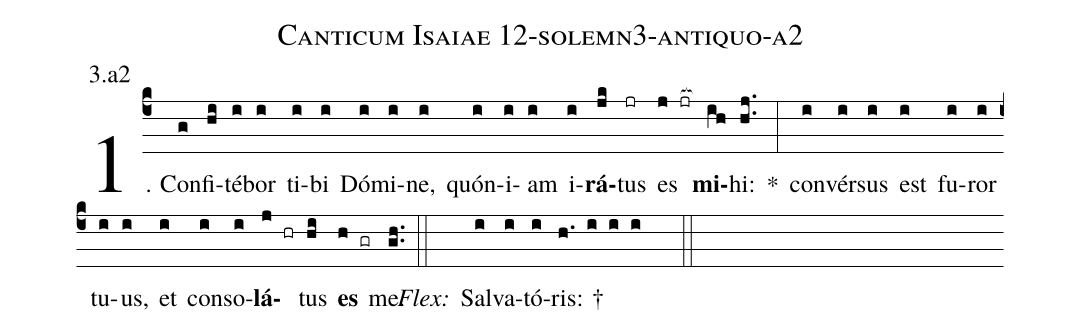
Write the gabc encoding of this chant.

name: Canticum Isaiae 12-solemn3-antiquo-a2;
annotation: 3.a2;
%%
(c4)1. Con(g)fi(hi)té(i)bor(i) ti(i)bi(i) Dó(i)mi(i)ne,(i) quón(i)i(i)am(i) i(i)<b>rá</b>(jk)tus(jr) es(j jr[ocb:1{]) <b>mi</b>(ih[ocb:0}])hi:(hj..) *(:) con(i)vér(i)sus(i) est(i) fu(i)ror(i) tu(i)us,(i) et(i) con(i)so(i)<b>lá</b>(j hr)tus(hi) <b>es</b>(h gr) me.(gh..) (::)
<i>Flex:</i>()  Sal(i)va(i)tó(i)ris: †(h. i i i  ::)
